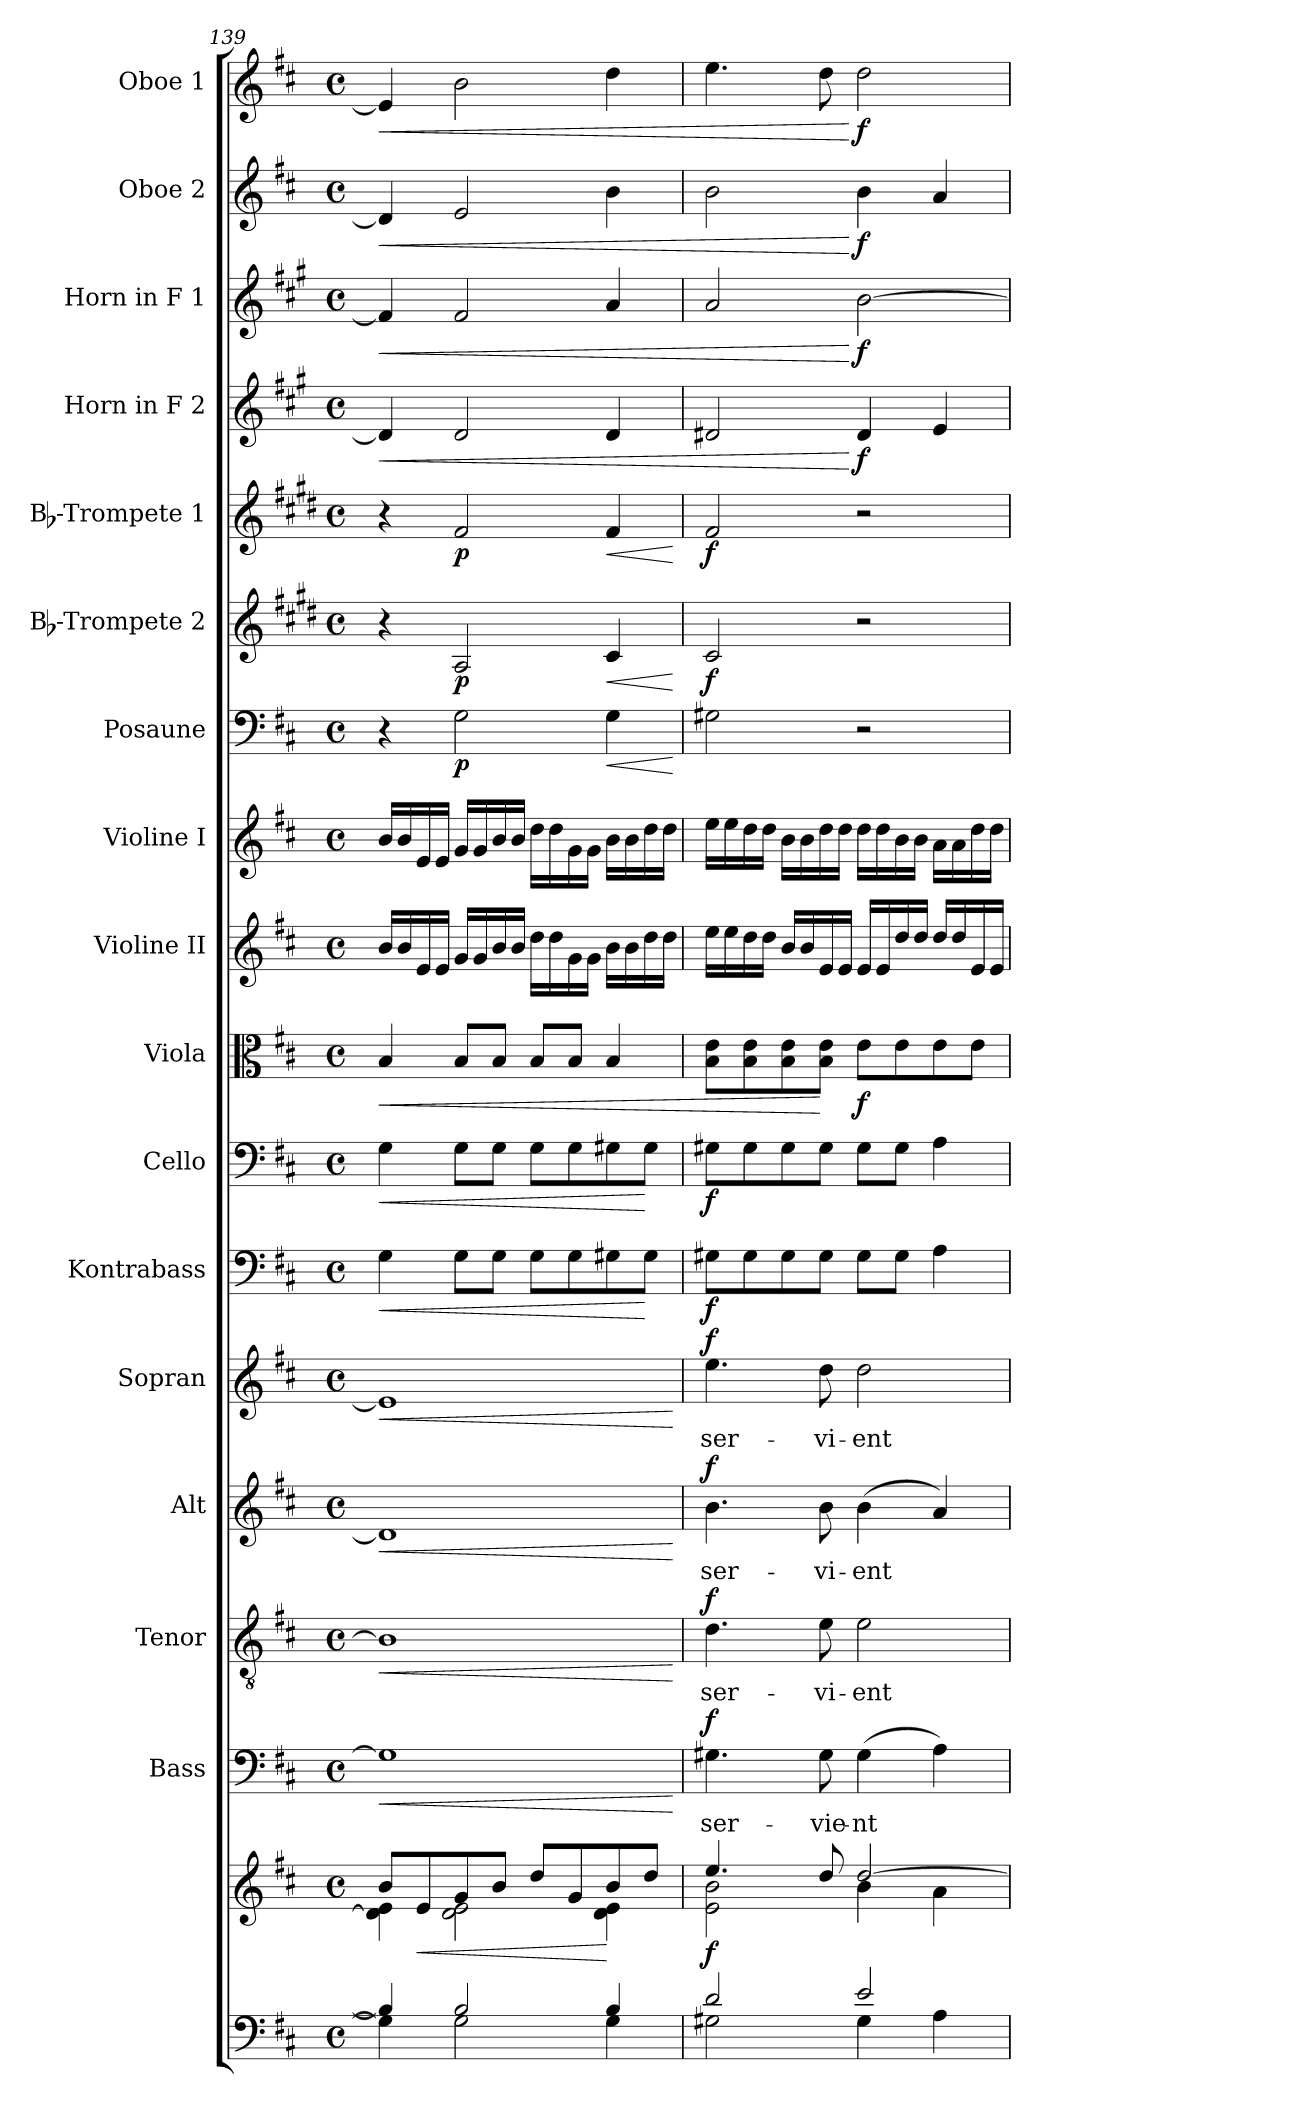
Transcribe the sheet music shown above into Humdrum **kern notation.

**kern	**kern	**dynam	**kern	**text	**dynam	**kern	**text	**dynam	**kern	**text	**dynam	**kern	**text	**dynam	**kern	**dynam	**kern	**dynam	**kern	**dynam	**kern	**kern	**kern	**dynam	**kern	**dynam	**kern	**dynam	**kern	**dynam	**kern	**dynam	**kern	**dynam	**kern	**dynam
*part17	*part17	*part17	*part16	*part16	*part16	*part15	*part15	*part15	*part14	*part14	*part14	*part13	*part13	*part13	*part12	*part12	*part11	*part11	*part10	*part10	*part9	*part8	*part7	*part7	*part6	*part6	*part5	*part5	*part4	*part4	*part3	*part3	*part2	*part2	*part1	*part1
*staff18	*staff17	*staff17/18	*staff16	*staff16	*staff16	*staff15	*staff15	*staff15	*staff14	*staff14	*staff14	*staff13	*staff13	*staff13	*staff12	*staff12	*staff11	*staff11	*staff10	*staff10	*staff9	*staff8	*staff7	*staff7	*staff6	*staff6	*staff5	*staff5	*staff4	*staff4	*staff3	*staff3	*staff2	*staff2	*staff1	*staff1
*	*	*	*I"Bass	*	*	*I"Tenor	*	*	*I"Alt	*	*	*I"Sopran	*	*	*I"Kontrabass	*	*I"Cello	*	*I"Viola	*	*I"Violine II	*I"Violine I	*I"Posaune	*	*I"Bb-Trompete 2	*	*I"Bb-Trompete 1	*	*I"Horn in F 2	*	*I"Horn in F 1	*	*I"Oboe 2	*	*I"Oboe 1	*
*	*	*	*I'B.	*	*	*I'T.	*	*	*I'A.	*	*	*I'S.	*	*	*I'Kb.	*	*	*	*I'Vla.	*	*I'Vl. II	*I'Vl. I	*I'Pos.	*	*I'Bb Trp. 2	*	*I'Bb Trp. 1	*	*	*	*	*	*I'Ob. 2	*	*I'Ob. 1	*
*clefF4	*clefG2	*	*clefF4	*	*	*clefGv2	*	*	*clefG2	*	*	*clefG2	*	*	*clefF4	*	*clefF4	*	*clefC3	*	*clefG2	*clefG2	*clefF4	*	*clefG2	*	*clefG2	*	*clefG2	*	*clefG2	*	*clefG2	*	*clefG2	*
*	*	*	*	*	*	*	*	*	*	*	*	*	*	*	*ITrd7c12	*	*	*	*	*	*	*	*	*	*ITrd1c2	*	*ITrd1c2	*	*ITrd4c7	*	*ITrd4c7	*	*	*	*	*
*k[f#c#]	*k[f#c#]	*	*k[f#c#]	*	*	*k[f#c#]	*	*	*k[f#c#]	*	*	*k[f#c#]	*	*	*k[f#c#]	*	*k[f#c#]	*	*k[f#c#]	*	*k[f#c#]	*k[f#c#]	*k[f#c#]	*	*k[f#c#]	*	*k[f#c#]	*	*k[f#c#]	*	*k[f#c#]	*	*k[f#c#]	*	*k[f#c#]	*
*D:	*D:	*	*D:	*	*	*D:	*	*	*D:	*	*	*D:	*	*	*D:	*	*D:	*	*D:	*	*D:	*D:	*D:	*	*D:	*	*D:	*	*D:	*	*D:	*	*D:	*	*D:	*
*M4/4	*M4/4	*	*M4/4	*	*	*M4/4	*	*	*M4/4	*	*	*M4/4	*	*	*M4/4	*	*M4/4	*	*M4/4	*	*M4/4	*M4/4	*M4/4	*	*M4/4	*	*M4/4	*	*M4/4	*	*M4/4	*	*M4/4	*	*M4/4	*
*met(c)	*met(c)	*	*met(c)	*	*	*met(c)	*	*	*met(c)	*	*	*met(c)	*	*	*met(c)	*	*met(c)	*	*met(c)	*	*met(c)	*met(c)	*met(c)	*	*met(c)	*	*met(c)	*	*met(c)	*	*met(c)	*	*met(c)	*	*met(c)	*
=139	=139	=139	=139	=139	=139	=139	=139	=139	=139	=139	=139	=139	=139	=139	=139	=139	=139	=139	=139	=139	=139	=139	=139	=139	=139	=139	=139	=139	=139	=139	=139	=139	=139	=139	=139	=139
*^	*^	*	*	*	*	*	*	*	*	*	*	*	*	*	*	*	*	*	*	*	*	*	*	*	*	*	*	*	*	*	*	*	*	*	*	*
!	!	!	!	!	!	!	!LO:HP:b	!	!	!LO:HP:b	!	!	!LO:HP:b	!	!	!LO:HP:b	!	!LO:HP:b	!	!LO:HP:b	!	!LO:HP:b	!	!	!	!	!	!	!	!	!	!LO:HP:b	!	!LO:HP:b	!	!LO:HP:b	!	!LO:HP:b
4B/]	4G\]	8b/L	4d\] 4e\	.	1G]	.	<	1B]	.	<	1d]	.	<	1e]	.	<	4GG\	<	4G\	<	4B/	<	16b/LL	16b/LL	4r	.	4r	.	4r	.	4G/]	<	4B/]	<	4d/]	<	4e/]	<
.	.	.	.	.	.	.	.	.	.	.	.	.	.	.	.	.	.	.	.	.	.	.	16b/	16b/	.	.	.	.	.	.	.	.	.	.	.	.	.	.
!	!	!	!	!LO:HP:b	!	!	!	!	!	!	!	!	!	!	!	!	!	!	!	!	!	!	!	!	!	!	!	!	!	!	!	!	!	!	!	!	!	!
.	.	8e/	.	<	.	.	.	.	.	.	.	.	.	.	.	.	.	.	.	.	.	.	16e/	16e/	.	.	.	.	.	.	.	.	.	.	.	.	.	.
.	.	.	.	.	.	.	.	.	.	.	.	.	.	.	.	.	.	.	.	.	.	.	16e/JJ	16e/JJ	.	.	.	.	.	.	.	.	.	.	.	.	.	.
!	!	!	!	!	!	!	!	!	!	!	!	!	!	!	!	!	!	!	!	!	!	!	!	!	!	!LO:DY:b	!	!LO:DY:b	!	!LO:DY:b	!	!	!	!	!	!	!	!
2B/	2G\	8g/	2d\ 2e\	.	.	.	.	.	.	.	.	.	.	.	.	.	8GG\L	.	8G\L	.	8B/L	.	16g/LL	16g/LL	2G\	p	2G/	p	2e/	p	2G/	.	2B/	.	2e/	.	2b\	.
.	.	.	.	.	.	.	.	.	.	.	.	.	.	.	.	.	.	.	.	.	.	.	16g/	16g/	.	.	.	.	.	.	.	.	.	.	.	.	.	.
.	.	8b/J	.	.	.	.	.	.	.	.	.	.	.	.	.	.	8GG\J	.	8G\J	.	8B/J	.	16b/	16b/	.	.	.	.	.	.	.	.	.	.	.	.	.	.
.	.	.	.	.	.	.	.	.	.	.	.	.	.	.	.	.	.	.	.	.	.	.	16b/JJ	16b/JJ	.	.	.	.	.	.	.	.	.	.	.	.	.	.
.	.	8dd/L	.	.	.	.	.	.	.	.	.	.	.	.	.	.	8GG\L	.	8G\L	.	8B/L	.	16dd\LL	16dd\LL	.	.	.	.	.	.	.	.	.	.	.	.	.	.
.	.	.	.	.	.	.	.	.	.	.	.	.	.	.	.	.	.	.	.	.	.	.	16dd\	16dd\	.	.	.	.	.	.	.	.	.	.	.	.	.	.
.	.	8g/	.	.	.	.	.	.	.	.	.	.	.	.	.	.	8GG\	.	8G\	.	8B/J	.	16g\	16g\	.	.	.	.	.	.	.	.	.	.	.	.	.	.
.	.	.	.	.	.	.	.	.	.	.	.	.	.	.	.	.	.	.	.	.	.	.	16g\JJ	16g\JJ	.	.	.	.	.	.	.	.	.	.	.	.	.	.
!	!	!	!	!	!	!	!	!	!	!	!	!	!	!	!	!	!	!	!	!	!	!	!	!	!	!LO:HP:b	!	!LO:HP:b	!	!LO:HP:b	!	!	!	!	!	!	!	!
4B/	4G\	8b/	4d\ 4e\	[	.	.	.	.	.	.	.	.	.	.	.	.	8GG#X\	.	8G#X\	.	4B/	.	16b\LL	16b\LL	4G\	<	4B/	<	4e/	<	4G/	.	4d/	.	4b\	.	4dd\	.
.	.	.	.	.	.	.	.	.	.	.	.	.	.	.	.	.	.	.	.	.	.	.	16b\	16b\	.	.	.	.	.	.	.	.	.	.	.	.	.	.
.	.	8dd/J	.	.	.	.	.	.	.	.	.	.	.	.	.	.	8GG#\J	[	8G#\J	[	.	.	16dd\	16dd\	.	.	.	.	.	.	.	.	.	.	.	.	.	.
.	.	.	.	.	.	.	.	.	.	.	.	.	.	.	.	.	.	.	.	.	.	.	16dd\JJ	16dd\JJ	.	.	.	.	.	.	.	.	.	.	.	.	.	.
*v	*v	*	*	*	*	*	*	*	*	*	*	*	*	*	*	*	*	*	*	*	*	*	*	*	*	*	*	*	*	*	*	*	*	*	*	*	*	*
*	*v	*v	*	*	*	*	*	*	*	*	*	*	*	*	*	*	*	*	*	*	*	*	*	*	*	*	*	*	*	*	*	*	*	*	*	*	*
.	.	.	.	.	[	.	.	[	.	.	[	.	.	[	.	.	.	.	.	.	.	.	.	[	.	[	.	[	.	.	.	.	.	.	.	.
=140	=140	=140	=140	=140	=140	=140	=140	=140	=140	=140	=140	=140	=140	=140	=140	=140	=140	=140	=140	=140	=140	=140	=140	=140	=140	=140	=140	=140	=140	=140	=140	=140	=140	=140	=140	=140
*^	*^	*	*	*	*	*	*	*	*	*	*	*	*	*	*	*	*	*	*	*	*	*	*	*	*	*	*	*	*	*	*	*	*	*	*	*
!	!	!	!	!LO:DY:b	!	!LO:LY:b	!LO:DY:a	!	!LO:LY:b	!LO:DY:a	!	!LO:LY:b	!LO:DY:a	!	!LO:LY:b	!LO:DY:a	!	!LO:DY:b	!	!LO:DY:b	!	!	!	!	!	!	!	!LO:DY:b	!	!LO:DY:b	!	!	!	!	!	!	!	!
2d/	2G#X\	4.ee/	2e\ 2b\	f	4.G#X\	ser-	f	4.d\	ser-	f	4.b\	ser-	f	4.ee\	ser-	f	8GG#X\L	f	8G#X\L	f	8B\ 8e\L	.	16ee\LL	16ee\LL	2G#X\	.	2B/	f	2e/	f	2G#X/	.	2d/	.	2b\	.	4.ee\	.
.	.	.	.	.	.	.	.	.	.	.	.	.	.	.	.	.	.	.	.	.	.	.	16ee\	16ee\	.	.	.	.	.	.	.	.	.	.	.	.	.	.
.	.	.	.	.	.	.	.	.	.	.	.	.	.	.	.	.	8GG#\	.	8G#\	.	8B\ 8e\	.	16dd\	16dd\	.	.	.	.	.	.	.	.	.	.	.	.	.	.
.	.	.	.	.	.	.	.	.	.	.	.	.	.	.	.	.	.	.	.	.	.	.	16dd\JJ	16dd\JJ	.	.	.	.	.	.	.	.	.	.	.	.	.	.
.	.	.	.	.	.	.	.	.	.	.	.	.	.	.	.	.	8GG#\	.	8G#\	.	8B\ 8e\	.	16b/LL	16b\LL	.	.	.	.	.	.	.	.	.	.	.	.	.	.
.	.	.	.	.	.	.	.	.	.	.	.	.	.	.	.	.	.	.	.	.	.	.	16b/	16b\	.	.	.	.	.	.	.	.	.	.	.	.	.	.
!	!	!	!	!	!	!LO:LY:b	!	!	!LO:LY:b	!	!	!LO:LY:b	!	!	!LO:LY:b	!	!	!	!	!	!	!	!	!	!	!	!	!	!	!	!	!	!	!	!	!	!	!
.	.	8dd/	.	.	8G#\	-vie-	.	8e\	-vi-	.	8b\	-vi-	.	8dd\	-vi-	.	8GG#\J	.	8G#\J	.	8B\ 8e\J	[	16e/	16dd\	.	.	.	.	.	.	.	.	.	.	.	.	8dd\	.
.	.	.	.	.	.	.	.	.	.	.	.	.	.	.	.	.	.	.	.	.	.	.	16e/JJ	16dd\JJ	.	.	.	.	.	.	.	.	.	.	.	.	.	.
!	!	!	!	!	!	!LO:LY:b	!	!	!LO:LY:b	!	!	!LO:LY:b	!	!	!LO:LY:b	!	!	!	!	!	!	!LO:DY:b	!	!	!	!	!	!	!	!	!	!LO:DY:n=1:b	!	!LO:DY:n=1:b	!	!LO:DY:n=1:b	!	!LO:DY:n=1:b
2e/	4G#\	[>2dd/	4b\	.	(>4G#\	-nt	.	2e\	-ent	.	(>4b\	-ent	.	2dd\	-ent	.	8GG#\L	.	8G#\L	.	8e\L	f	16e/LL	16dd\LL	2r	.	2r	.	2r	.	4G#/	[ f	[2e\	[ f	4b\	[ f	2dd\	[ f
.	.	.	.	.	.	.	.	.	.	.	.	.	.	.	.	.	.	.	.	.	.	.	16e/	16dd\	.	.	.	.	.	.	.	.	.	.	.	.	.	.
.	.	.	.	.	.	.	.	.	.	.	.	.	.	.	.	.	8GG#\J	.	8G#\J	.	8e\	.	16dd/	16b\	.	.	.	.	.	.	.	.	.	.	.	.	.	.
.	.	.	.	.	.	.	.	.	.	.	.	.	.	.	.	.	.	.	.	.	.	.	16dd/JJ	16b\JJ	.	.	.	.	.	.	.	.	.	.	.	.	.	.
.	4A\	.	4a\	.	4A\)	.	.	.	.	.	4a/)	.	.	.	.	.	4AA\	.	4A\	.	8e\	.	16dd/LL	16a\LL	.	.	.	.	.	.	4A/	.	.	.	4a/	.	.	.
.	.	.	.	.	.	.	.	.	.	.	.	.	.	.	.	.	.	.	.	.	.	.	16dd/	16a\	.	.	.	.	.	.	.	.	.	.	.	.	.	.
.	.	.	.	.	.	.	.	.	.	.	.	.	.	.	.	.	.	.	.	.	8e\J	.	16e/	16dd\	.	.	.	.	.	.	.	.	.	.	.	.	.	.
.	.	.	.	.	.	.	.	.	.	.	.	.	.	.	.	.	.	.	.	.	.	.	16e/JJ	16dd\JJ	.	.	.	.	.	.	.	.	.	.	.	.	.	.
*v	*v	*	*	*	*	*	*	*	*	*	*	*	*	*	*	*	*	*	*	*	*	*	*	*	*	*	*	*	*	*	*	*	*	*	*	*	*	*
*	*v	*v	*	*	*	*	*	*	*	*	*	*	*	*	*	*	*	*	*	*	*	*	*	*	*	*	*	*	*	*	*	*	*	*	*	*	*
=	=	=	=	=	=	=	=	=	=	=	=	=	=	=	=	=	=	=	=	=	=	=	=	=	=	=	=	=	=	=	=	=	=	=	=	=
*-	*-	*-	*-	*-	*-	*-	*-	*-	*-	*-	*-	*-	*-	*-	*-	*-	*-	*-	*-	*-	*-	*-	*-	*-	*-	*-	*-	*-	*-	*-	*-	*-	*-	*-	*-	*-
